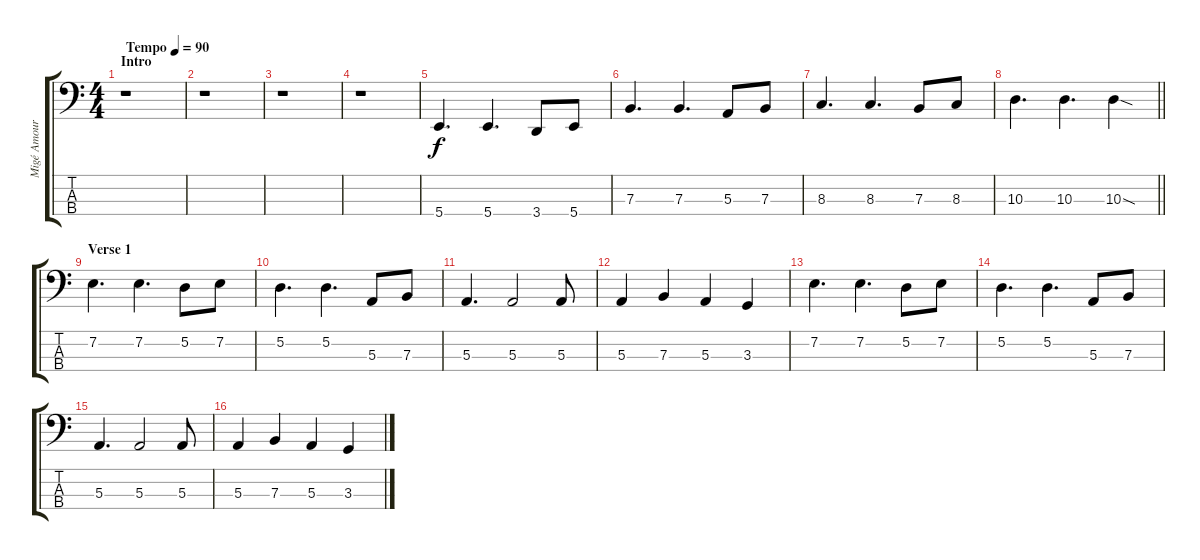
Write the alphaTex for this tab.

\track ("Migé Amour (Bass)" "Migé Amour") {instrument electricbassfinger}
\staff {score tabs}
\tuning (D2 A1 E1 B0) {hide}
\ts (4 4)
\section ("" "Intro")
\tempo (90 "Tempo")
\clef f4
\ks c
r.1{dy f instrument electricbassfinger} |
r.1 |
r.1 |
r.1 |
5.4.4{d} 5.4.4{d} 3.4.8 5.4.8 |
7.3.4{d} 7.3.4{d} 5.3.8 7.3.8 |
8.3.4{d} 8.3.4{d} 7.3.8 8.3.8 |
\barLineRight lightlight
10.3.4{d} 10.3.4{d} 10.3{sod}.4 |
\section ("" "Verse 1")
7.2.4{d} 7.2.4{d} 5.2.8 7.2.8 |
5.2.4{d} 5.2.4{d} 5.3.8 7.3.8 |
5.3.4{d} 5.3.2 5.3.8 |
5.3.4 7.3.4 5.3.4 3.3.4 |
7.2.4{d} 7.2.4{d} 5.2.8 7.2.8 |
5.2.4{d} 5.2.4{d} 5.3.8 7.3.8 |
5.3.4{d} 5.3.2 5.3.8 |
5.3.4 7.3.4 5.3.4 3.3.4
